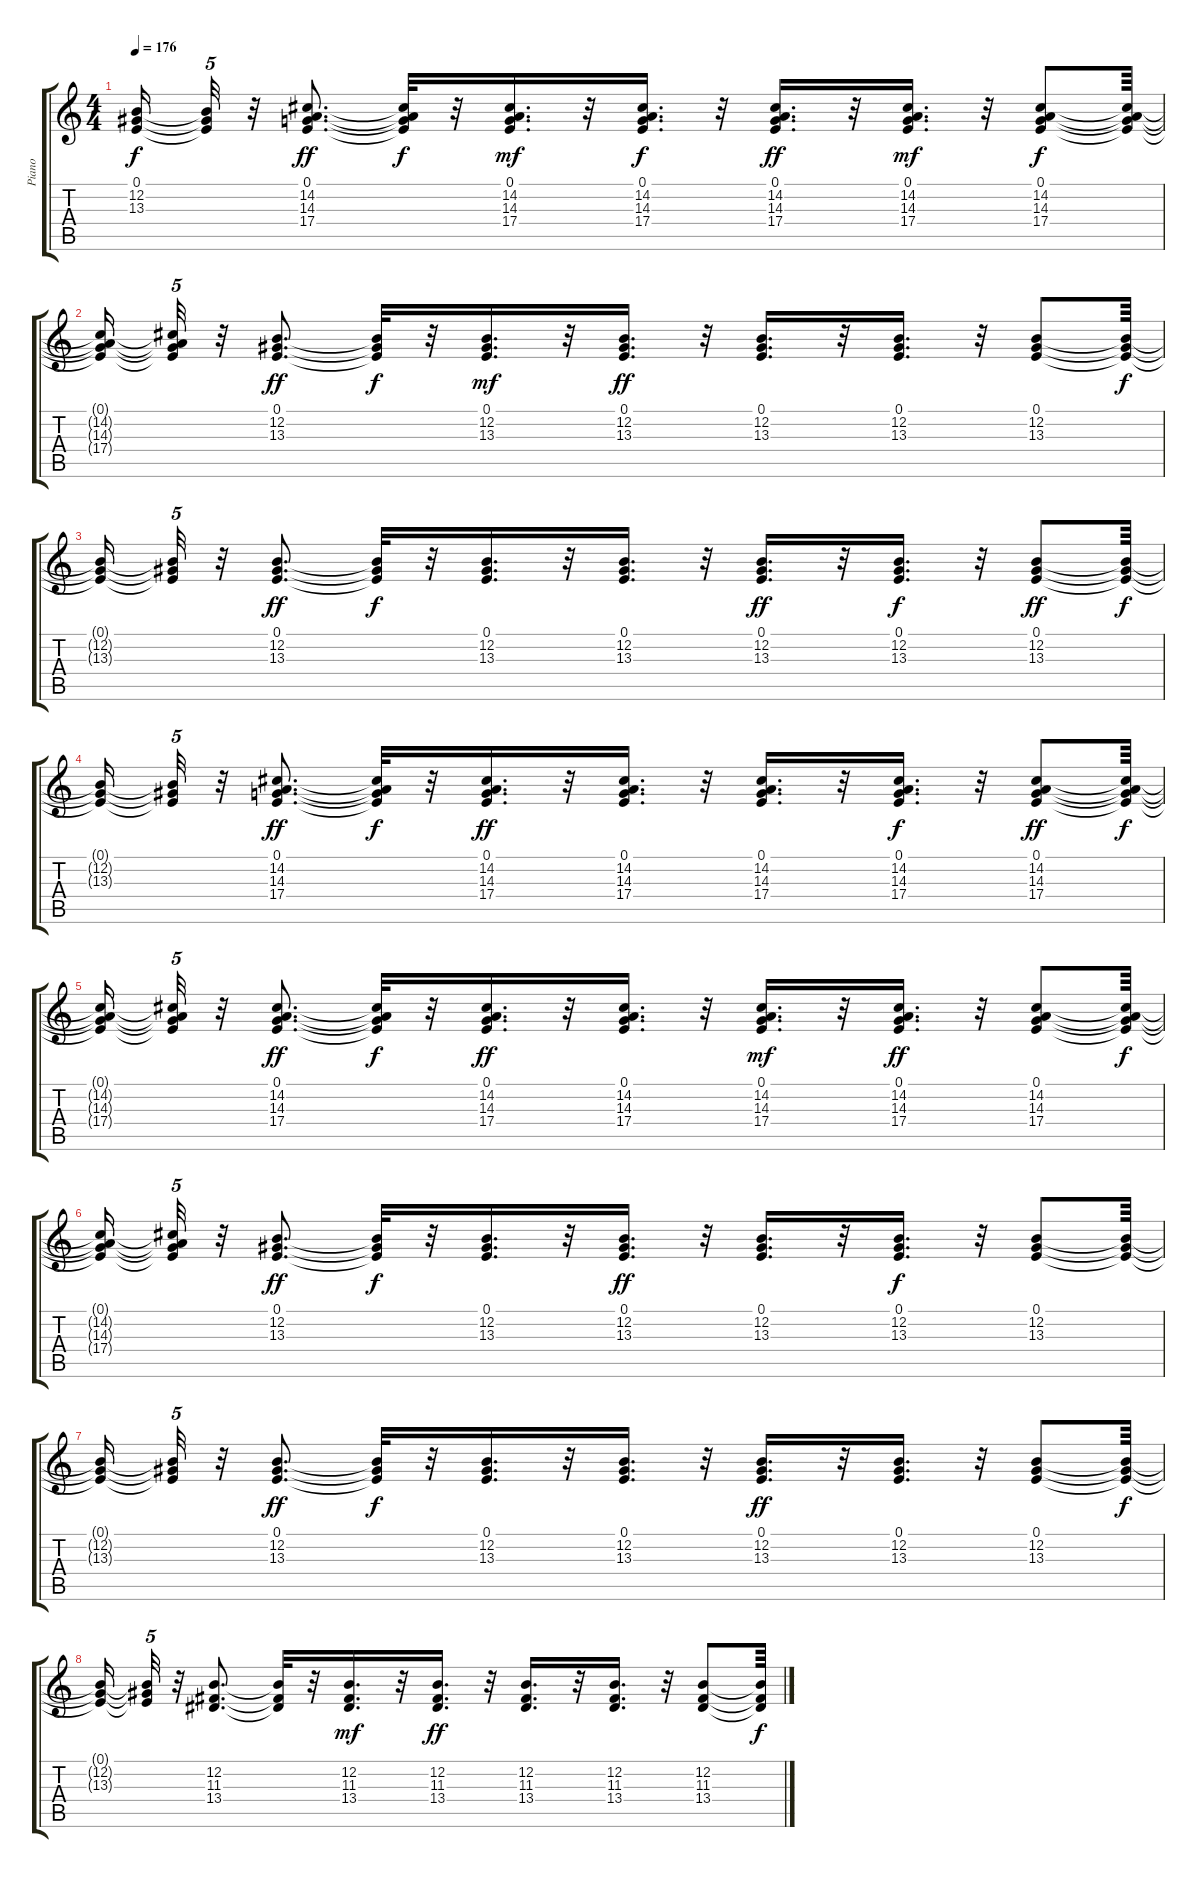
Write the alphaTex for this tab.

\track ("Piano" "Piano") {instrument violin}
\staff {score tabs}
\tuning (E4 B3 G3 D3 A2 E2) {hide}
\ts (4 4)
\tempo 176
\clef g2
\ks c
(0.1{t} 12.2{t} 13.3{t}).16{dy f} (0.1{t} 12.2{t} 13.3{t}).32{tu (5 4)} r.32 (0.1 14.2 14.3 17.4).8{d dy ff} (0.1{t} 14.2{t} 14.3{t} 17.4{t}).32{dy f} r.32 (0.1 14.2 14.3 17.4).16{d dy mf} r.32 (0.1 14.2 14.3 17.4).16{d dy f} r.32 (0.1 14.2 14.3 17.4).16{d dy ff} r.32 (0.1 14.2 14.3 17.4).16{d dy mf} r.32 (0.1 14.2 14.3 17.4).8{dy f} (0.1{t} 14.2{t} 14.3{t} 17.4{t}).64 |
(0.1{t} 14.2{t} 14.3{t} 17.4{t}).16 (0.1{t} 14.2{t} 14.3{t} 17.4{t}).32{tu (5 4)} r.32 (0.1 12.2 13.3).8{d dy ff} (0.1{t} 12.2{t} 13.3{t}).32{dy f} r.32 (0.1 12.2 13.3).16{d dy mf} r.32 (0.1 12.2 13.3).16{d dy ff} r.32 (0.1 12.2 13.3).16{d} r.32 (0.1 12.2 13.3).16{d} r.32 (0.1 12.2 13.3).8 (0.1{t} 12.2{t} 13.3{t}).64{dy f} |
(0.1{t} 12.2{t} 13.3{t}).16 (0.1{t} 12.2{t} 13.3{t}).32{tu (5 4)} r.32 (0.1 12.2 13.3).8{d dy ff} (0.1{t} 12.2{t} 13.3{t}).32{dy f} r.32 (0.1 12.2 13.3).16{d} r.32 (0.1 12.2 13.3).16{d} r.32 (0.1 12.2 13.3).16{d dy ff} r.32 (0.1 12.2 13.3).16{d dy f} r.32 (0.1 12.2 13.3).8{dy ff} (0.1{t} 12.2{t} 13.3{t}).64{dy f} |
(0.1{t} 12.2{t} 13.3{t}).16 (0.1{t} 12.2{t} 13.3{t}).32{tu (5 4)} r.32 (0.1 14.2 14.3 17.4).8{d dy ff} (0.1{t} 14.2{t} 14.3{t} 17.4{t}).32{dy f} r.32 (0.1 14.2 14.3 17.4).16{d dy ff} r.32 (0.1 14.2 14.3 17.4).16{d} r.32 (0.1 14.2 14.3 17.4).16{d} r.32 (0.1 14.2 14.3 17.4).16{d dy f} r.32 (0.1 14.2 14.3 17.4).8{dy ff} (0.1{t} 14.2{t} 14.3{t} 17.4{t}).64{dy f} |
(0.1{t} 14.2{t} 14.3{t} 17.4{t}).16 (0.1{t} 14.2{t} 14.3{t} 17.4{t}).32{tu (5 4)} r.32 (0.1 14.2 14.3 17.4).8{d dy ff} (0.1{t} 14.2{t} 14.3{t} 17.4{t}).32{dy f} r.32 (0.1 14.2 14.3 17.4).16{d dy ff} r.32 (0.1 14.2 14.3 17.4).16{d} r.32 (0.1 14.2 14.3 17.4).16{d dy mf} r.32 (0.1 14.2 14.3 17.4).16{d dy ff} r.32 (0.1 14.2 14.3 17.4).8 (0.1{t} 14.2{t} 14.3{t} 17.4{t}).64{dy f} |
(0.1{t} 14.2{t} 14.3{t} 17.4{t}).16 (0.1{t} 14.2{t} 14.3{t} 17.4{t}).32{tu (5 4)} r.32 (0.1 12.2 13.3).8{d dy ff} (0.1{t} 12.2{t} 13.3{t}).32{dy f} r.32 (0.1 12.2 13.3).16{d} r.32 (0.1 12.2 13.3).16{d dy ff} r.32 (0.1 12.2 13.3).16{d} r.32 (0.1 12.2 13.3).16{d dy f} r.32 (0.1 12.2 13.3).8 (0.1{t} 12.2{t} 13.3{t}).64 |
(0.1{t} 12.2{t} 13.3{t}).16 (0.1{t} 12.2{t} 13.3{t}).32{tu (5 4)} r.32 (0.1 12.2 13.3).8{d dy ff} (0.1{t} 12.2{t} 13.3{t}).32{dy f} r.32 (0.1 12.2 13.3).16{d} r.32 (0.1 12.2 13.3).16{d} r.32 (0.1 12.2 13.3).16{d dy ff} r.32 (0.1 12.2 13.3).16{d} r.32 (0.1 12.2 13.3).8 (0.1{t} 12.2{t} 13.3{t}).64{dy f} |
(0.1{t} 12.2{t} 13.3{t}).16 (0.1{t} 12.2{t} 13.3{t}).32{tu (5 4)} r.32 (12.2 11.3 13.4).8{d} (12.2{t} 11.3{t} 13.4{t}).32 r.32 (12.2 11.3 13.4).16{d dy mf} r.32 (12.2 11.3 13.4).16{d dy ff} r.32 (12.2 11.3 13.4).16{d} r.32 (12.2 11.3 13.4).16{d} r.32 (12.2 11.3 13.4).8 (12.2{t} 11.3{t} 13.4{t}).64{dy f}
